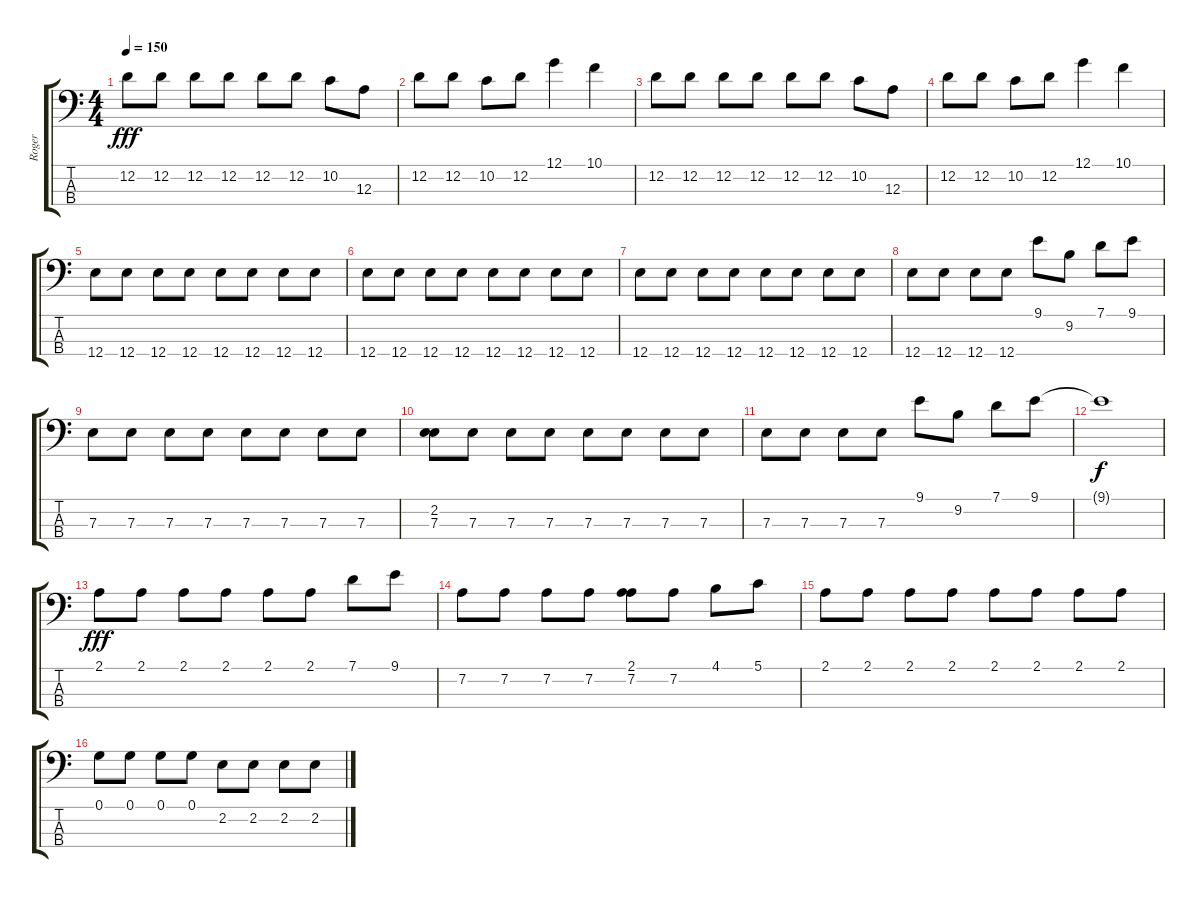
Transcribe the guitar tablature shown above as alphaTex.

\track ("Roger" "Roger") {instrument electricbasspick}
\staff {score tabs}
\tuning (G2 D2 A1 E1) {hide}
\ts (4 4)
\tempo 150
\clef f4
\ks c
12.2.8{dy fff} 12.2.8 12.2.8 12.2.8 12.2.8 12.2.8 10.2.8 12.3.8 |
12.2.8 12.2.8 10.2.8 12.2.8 12.1.4 10.1.4 |
12.2.8 12.2.8 12.2.8 12.2.8 12.2.8 12.2.8 10.2.8 12.3.8 |
12.2.8 12.2.8 10.2.8 12.2.8 12.1.4 10.1.4 |
12.4.8 12.4.8 12.4.8 12.4.8 12.4.8 12.4.8 12.4.8 12.4.8 |
12.4.8 12.4.8 12.4.8 12.4.8 12.4.8 12.4.8 12.4.8 12.4.8 |
12.4.8 12.4.8 12.4.8 12.4.8 12.4.8 12.4.8 12.4.8 12.4.8 |
12.4.8 12.4.8 12.4.8 12.4.8 9.1.8 9.2.8 7.1.8 9.1.8 |
7.3.8 7.3.8 7.3.8 7.3.8 7.3.8 7.3.8 7.3.8 7.3.8 |
(2.2 7.3).8 7.3.8 7.3.8 7.3.8 7.3.8 7.3.8 7.3.8 7.3.8 |
7.3.8 7.3.8 7.3.8 7.3.8 9.1.8 9.2.8 7.1.8 9.1.8 |
9.1{t}.1{dy f} |
2.1.8{dy fff} 2.1.8 2.1.8 2.1.8 2.1.8 2.1.8 7.1.8 9.1.8 |
7.2.8 7.2.8 7.2.8 7.2.8 (2.1 7.2).8 7.2.8 4.1.8 5.1.8 |
2.1.8 2.1.8 2.1.8 2.1.8 2.1.8 2.1.8 2.1.8 2.1.8 |
0.1.8 0.1.8 0.1.8 0.1.8 2.2.8 2.2.8 2.2.8 2.2.8
